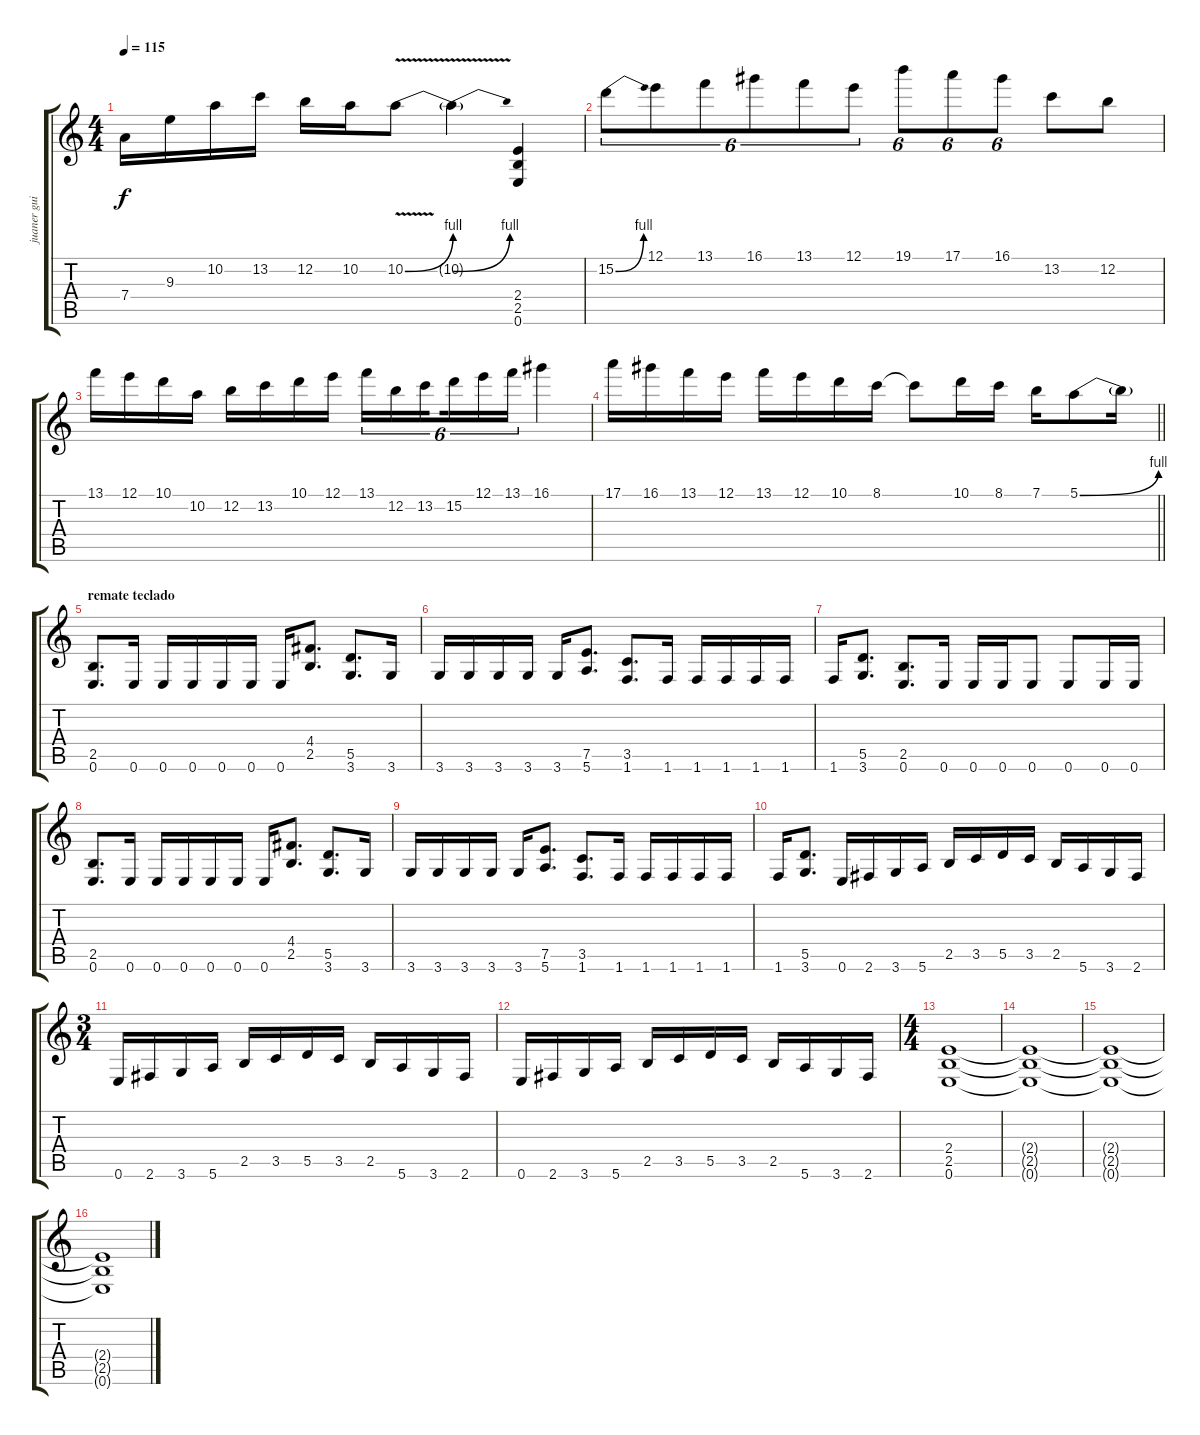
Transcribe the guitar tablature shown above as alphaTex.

\track ("juaner guitar" "juaner gui") {instrument distortionguitar}
\staff {score tabs}
\tuning (E4 B3 G3 D3 A2 E2) {hide}
\ts (4 4)
\tempo 115
\clef g2
\ks c
7.4.16{dy f} 9.3.16 10.2.16 13.2.16 12.2.16 10.2.16 10.2{be (bend 0 0 60 4) v}.8 10.2{be (bend 0 0 60 4) t}.4 (2.4 2.5 0.6).4 |
15.2{be (bend 0 0 60 4)}.8{tu (6 4)} 12.1.8{tu (6 4)} 13.1.8{tu (6 4)} 16.1.8{tu (6 4)} 13.1.8{tu (6 4)} 12.1.8{tu (6 4)} 19.1.8{tu (6 4)} 17.1.8{tu (6 4)} 16.1.8{tu (6 4)} 13.2.8 12.2.8 |
13.1.16 12.1.16 10.1.16 10.2.16 12.2.16 13.2.16 10.1.16 12.1.16 13.1.16{tu (6 4)} 12.2.16{tu (6 4)} 13.2.16{tu (6 4) beam splitsecondary} 15.2.16{tu (6 4)} 12.1.16{tu (6 4)} 13.1.16{tu (6 4)} 16.1.4 |
\barLineRight lightlight
17.1.16 16.1.16 13.1.16 12.1.16 13.1.16 12.1.16 10.1.16 8.1.16 8.1{t}.8 10.1.16 8.1.16 7.1.16 5.1{be (bend 0 0 60 4)}.8 5.1{t}.16 |
\section ("" "remate teclado")
(2.5 0.6).8{d} 0.6.16 0.6.16 0.6.16 0.6.16 0.6.16 0.6.16 (4.4 2.5).8{d} (5.5 3.6).8{d} 3.6.16 |
3.6.16 3.6.16 3.6.16 3.6.16 3.6.16 (7.5 5.6).8{d} (3.5 1.6).8{d} 1.6.16 1.6.16 1.6.16 1.6.16 1.6.16 |
1.6.16 (5.5 3.6).8{d} (2.5 0.6).8{d} 0.6.16 0.6.16 0.6.16 0.6.8 0.6.8 0.6.16 0.6.16 |
(2.5 0.6).8{d} 0.6.16 0.6.16 0.6.16 0.6.16 0.6.16 0.6.16 (4.4 2.5).8{d} (5.5 3.6).8{d} 3.6.16 |
3.6.16 3.6.16 3.6.16 3.6.16 3.6.16 (7.5 5.6).8{d} (3.5 1.6).8{d} 1.6.16 1.6.16 1.6.16 1.6.16 1.6.16 |
1.6.16 (5.5 3.6).8{d} 0.6.16 2.6.16 3.6.16 5.6.16 2.5.16 3.5.16 5.5.16 3.5.16 2.5.16 5.6.16 3.6.16 2.6.16 |
\ts (3 4)
0.6.16 2.6.16 3.6.16 5.6.16 2.5.16 3.5.16 5.5.16 3.5.16 2.5.16 5.6.16 3.6.16 2.6.16 |
0.6.16 2.6.16 3.6.16 5.6.16 2.5.16 3.5.16 5.5.16 3.5.16 2.5.16 5.6.16 3.6.16 2.6.16 |
\ts (4 4)
(2.4 2.5 0.6).1 |
(2.4{t} 2.5{t} 0.6{t}).1 |
(2.4{t} 2.5{t} 0.6{t}).1 |
(2.4{t} 2.5{t} 0.6{t}).1
